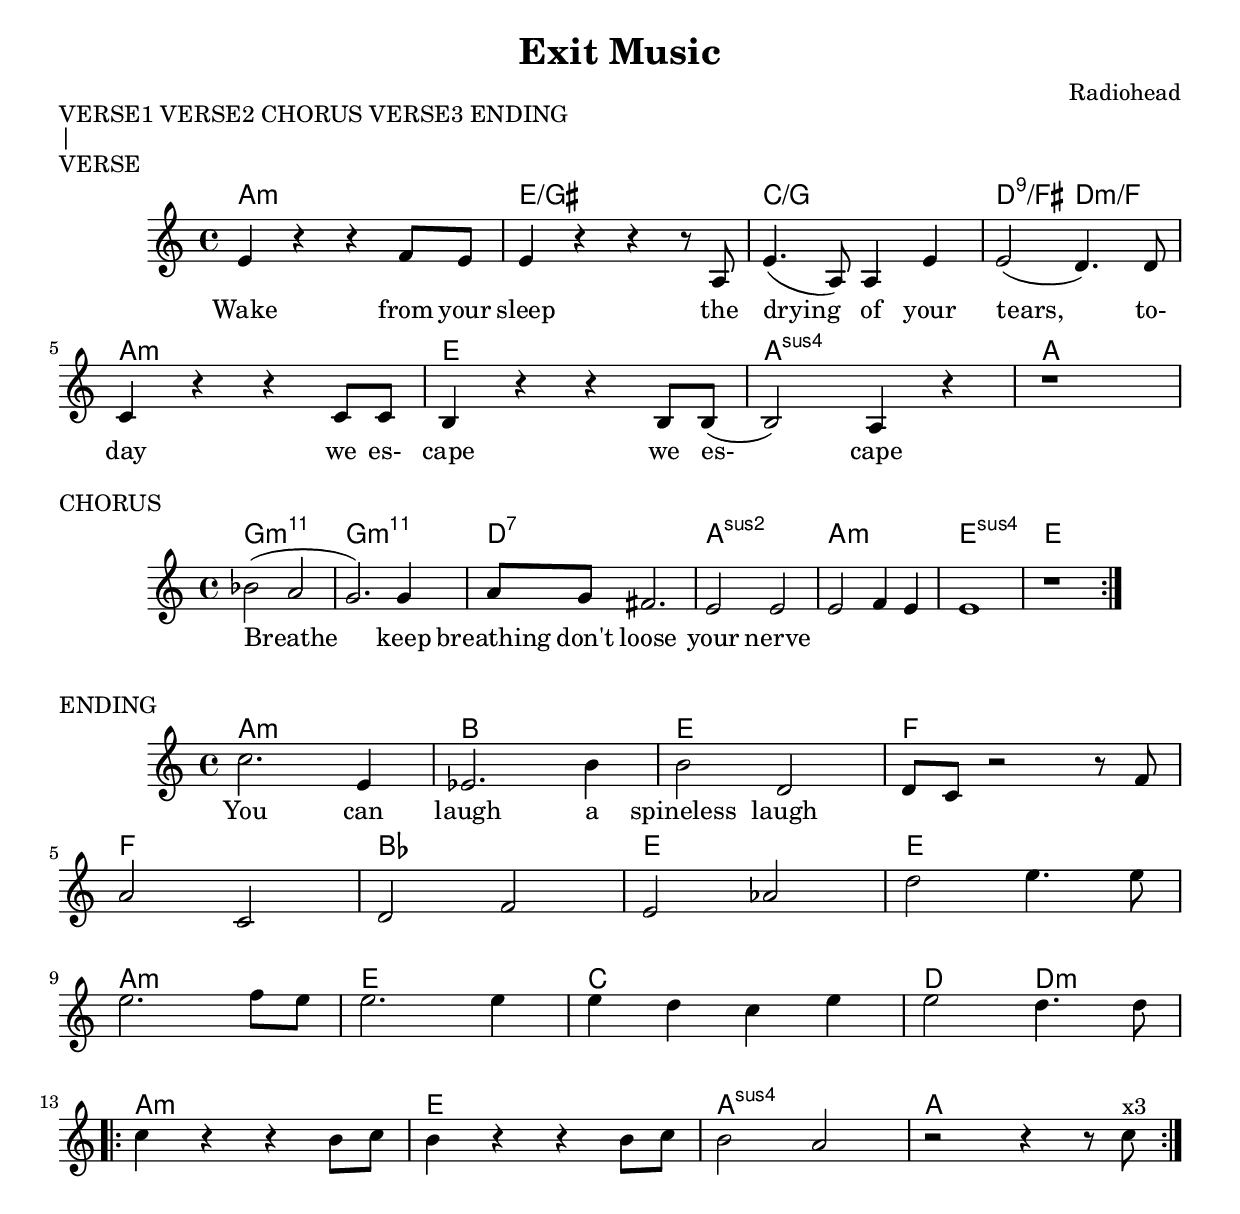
\include "english.ly"
\header {
  title = \markup { "Exit Music" }
  composer = "Radiohead"
}

\markup  {VERSE1 VERSE2 CHORUS VERSE3 ENDING}
\markup {|}
\markup  {VERSE}
\score {


<<
  %chords with durations
  \chords { a1:m e1:/gsharp  c1:/g  d2:9/fsharp d2:m/f  a1:m e a:sus4 a }

  \relative c' {
                e4 r4 r4 f8 e8 |
                e4 r4 r4 r8 a,8 |
                e'4.( a,8) a4 e'4 |
                e2( d4.) d8 |

                c4 r4 r4 c8 c8 |
                b4 r4 r4 b8 b8( |
                b2) a4 r4 |
                r1 |

  }
  %one word per melody note
  \addlyrics { Wake from your sleep the drying of your tears, to- day we es- cape we es- cape}
>>


}

\markup  {CHORUS}
\score {
<<
	\chords{g:m11 g:m11 d:7 a:sus2 a:m e:sus4 e}
  
	\relative c' {
		\repeat volta 2 {

				bflat'2( a2 |
				g2.) g4 |
				a8 g8 fsharp2. |
				e2  e2 |
				e2 f4 e4 |
				e1 |	
				r1 |
		} 
	}

	\addlyrics{Breathe keep breathing don't loose your nerve}
>>
}


\markup  {ENDING}
\score {
<<	
	
	\chords{a:m b e f f bflat e e a:m e c d2 d2:m a1:m e a:sus4 a}
	
	\relative c' {
		c'2. e,4 | 
		eflat2. b'4 | 
		b2 d,2 | 
		d8 c8 r2 r8 f8 |

		\break 

		a2 c,2 | 
		d2 f2 | 
		e2 aflat2 | 
		d2 e4. e8 |

		\break

		e2. f8 e8 | 
		e2. e4 | 
		e4 d4 c4 e4 | 
		e2 d4. d8 |

		\break
		\repeat volta 2 {	
				c4 r4 r4 b8 c8 | 
				b4 r4 r4 b8 c8 | 
				b2 a2 | 
				r2 r4 r8 c8^"x3" |
		}
	}

	\addlyrics{You can laugh a spineless laugh}

>>
}


